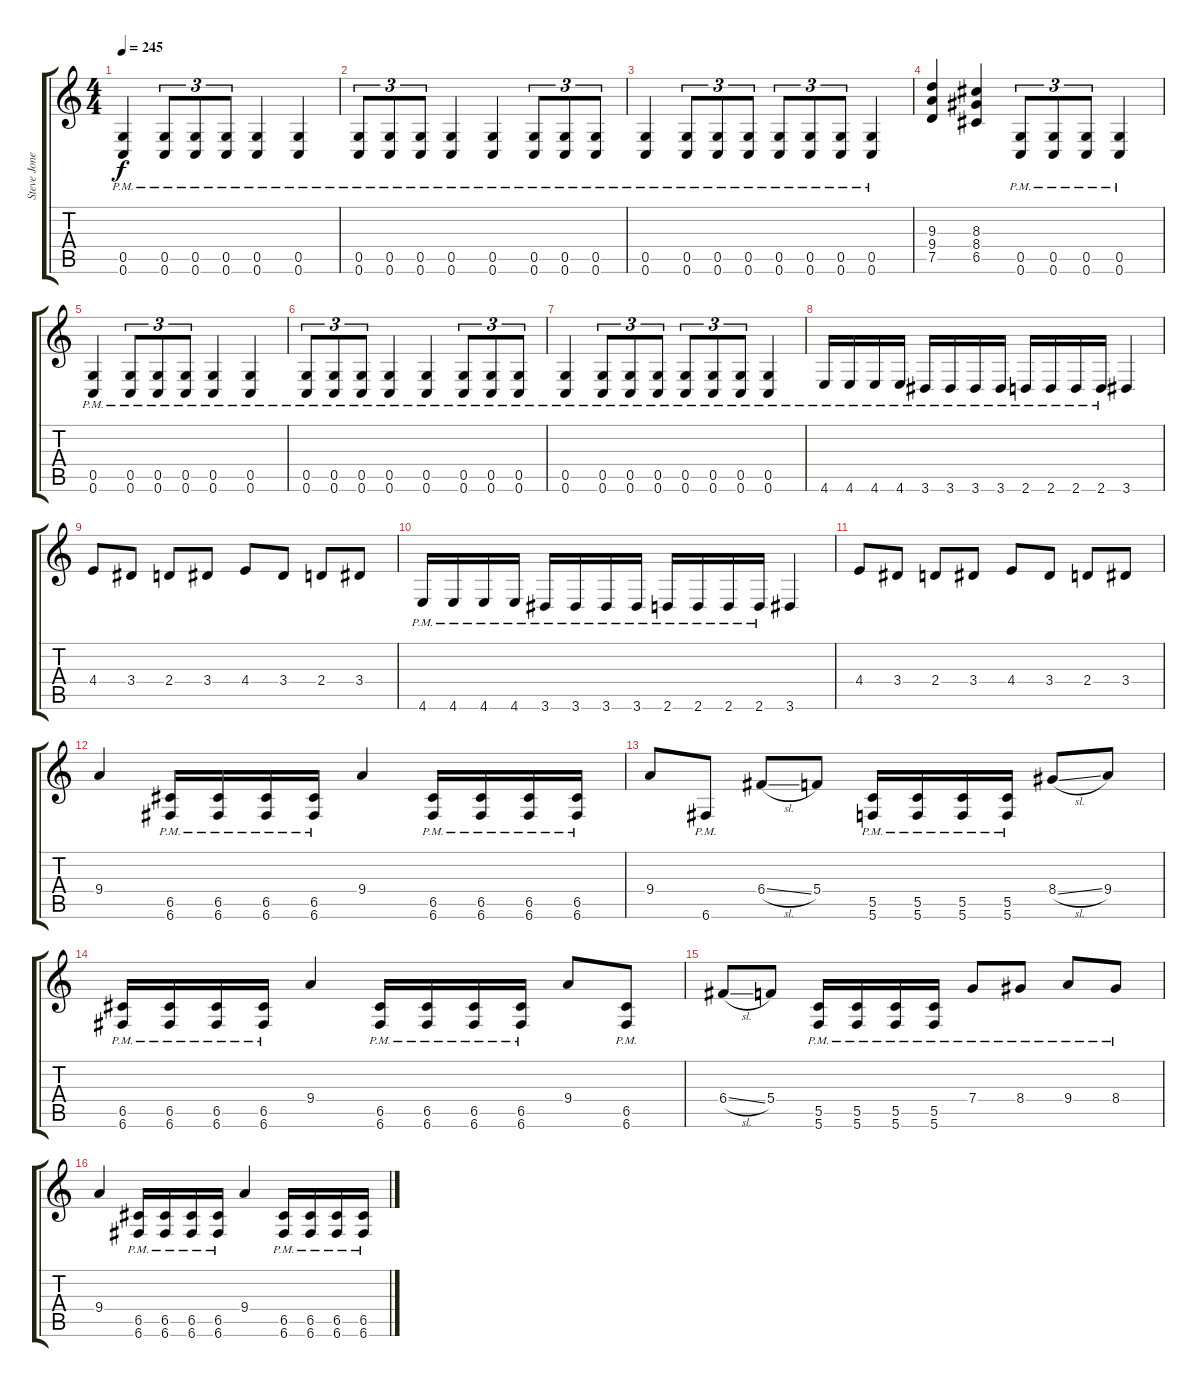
\track ("Steve Jones" "Steve Jone") {instrument distortionguitar}
\staff {score tabs}
\tuning (D4 A3 F3 C3 G2 C2) {hide}
\ts (4 4)
\tempo 245
\clef g2
\ks c
(0.5{pm} 0.6{pm}).4{dy f} (0.5{pm} 0.6{pm}).8{tu (3 2)} (0.5{pm} 0.6).8{tu (3 2)} (0.5 0.6{pm}).8{tu (3 2)} (0.5{pm} 0.6{pm}).4 (0.5{pm} 0.6{pm}).4 |
(0.5{pm} 0.6{pm}).8{tu (3 2)} (0.5{pm} 0.6).8{tu (3 2)} (0.5 0.6{pm}).8{tu (3 2)} (0.5{pm} 0.6{pm}).4 (0.5{pm} 0.6{pm}).4 (0.5{pm} 0.6{pm}).8{tu (3 2)} (0.5{pm} 0.6{pm}).8{tu (3 2)} (0.5{pm} 0.6{pm}).8{tu (3 2)} |
(0.5{pm} 0.6{pm}).4 (0.5{pm} 0.6{pm}).8{tu (3 2)} (0.5{pm} 0.6{pm}).8{tu (3 2)} (0.5{pm} 0.6{pm}).8{tu (3 2)} (0.5{pm} 0.6{pm}).8{tu (3 2)} (0.5{pm} 0.6{pm}).8{tu (3 2)} (0.5{pm} 0.6{pm}).8{tu (3 2)} (0.5{pm} 0.6{pm}).4 |
(9.3 9.4 7.5).4 (8.3 8.4 6.5).4 (0.5{pm} 0.6{pm}).8{tu (3 2)} (0.5{pm} 0.6{pm}).8{tu (3 2)} (0.5{pm} 0.6{pm}).8{tu (3 2)} (0.5{pm} 0.6{pm}).4 |
(0.5{pm} 0.6{pm}).4 (0.5{pm} 0.6{pm}).8{tu (3 2)} (0.5{pm} 0.6).8{tu (3 2)} (0.5 0.6{pm}).8{tu (3 2)} (0.5{pm} 0.6{pm}).4 (0.5{pm} 0.6{pm}).4 |
(0.5{pm} 0.6{pm}).8{tu (3 2)} (0.5{pm} 0.6).8{tu (3 2)} (0.5 0.6{pm}).8{tu (3 2)} (0.5{pm} 0.6{pm}).4 (0.5{pm} 0.6{pm}).4 (0.5{pm} 0.6{pm}).8{tu (3 2)} (0.5{pm} 0.6{pm}).8{tu (3 2)} (0.5{pm} 0.6{pm}).8{tu (3 2)} |
(0.5{pm} 0.6{pm}).4 (0.5{pm} 0.6{pm}).8{tu (3 2)} (0.5{pm} 0.6{pm}).8{tu (3 2)} (0.5{pm} 0.6{pm}).8{tu (3 2)} (0.5{pm} 0.6{pm}).8{tu (3 2)} (0.5{pm} 0.6{pm}).8{tu (3 2)} (0.5{pm} 0.6{pm}).8{tu (3 2)} (0.5{pm} 0.6{pm}).4 |
4.6{pm}.16 4.6{pm}.16 4.6{pm}.16 4.6{pm}.16 3.6{pm}.16 3.6{pm}.16 3.6{pm}.16 3.6{pm}.16 2.6{pm}.16 2.6{pm}.16 2.6{pm}.16 2.6{pm}.16 3.6.4 |
4.4.8 3.4.8 2.4.8 3.4.8 4.4.8 3.4.8 2.4.8 3.4.8 |
4.6{pm}.16 4.6{pm}.16 4.6{pm}.16 4.6{pm}.16 3.6{pm}.16 3.6{pm}.16 3.6{pm}.16 3.6{pm}.16 2.6{pm}.16 2.6{pm}.16 2.6{pm}.16 2.6{pm}.16 3.6.4 |
4.4.8 3.4.8 2.4.8 3.4.8 4.4.8 3.4.8 2.4.8 3.4.8 |
9.4.4 (6.5{pm} 6.6{pm}).16 (6.5{pm} 6.6{pm}).16 (6.5{pm} 6.6{pm}).16 (6.5{pm} 6.6{pm}).16 9.4.4 (6.5{pm} 6.6{pm}).16 (6.5{pm} 6.6{pm}).16 (6.5{pm} 6.6{pm}).16 (6.5{pm} 6.6{pm}).16 |
9.4.8 6.6{pm}.8 6.4{sl}.8 5.4.8 (5.5{pm} 5.6{pm}).16 (5.5{pm} 5.6{pm}).16 (5.5{pm} 5.6{pm}).16 (5.5{pm} 5.6{pm}).16 8.4{sl}.8 9.4.8 |
(6.5{pm} 6.6{pm}).16 (6.5{pm} 6.6{pm}).16 (6.5{pm} 6.6{pm}).16 (6.5{pm} 6.6{pm}).16 9.4.4 (6.5{pm} 6.6{pm}).16 (6.5{pm} 6.6{pm}).16 (6.5{pm} 6.6{pm}).16 (6.5{pm} 6.6{pm}).16 9.4.8 (6.5{pm} 6.6{pm}).8 |
6.4{sl}.8 5.4.8 (5.5{pm} 5.6{pm}).16 (5.5{pm} 5.6{pm}).16 (5.5{pm} 5.6{pm}).16 (5.5{pm} 5.6{pm}).16 7.4{pm}.8 8.4{pm}.8 9.4{pm}.8 8.4{pm}.8 |
9.4.4 (6.5{pm} 6.6{pm}).16 (6.5{pm} 6.6{pm}).16 (6.5{pm} 6.6{pm}).16 (6.5{pm} 6.6{pm}).16 9.4.4 (6.5{pm} 6.6{pm}).16 (6.5{pm} 6.6{pm}).16 (6.5{pm} 6.6{pm}).16 (6.5{pm} 6.6{pm}).16
